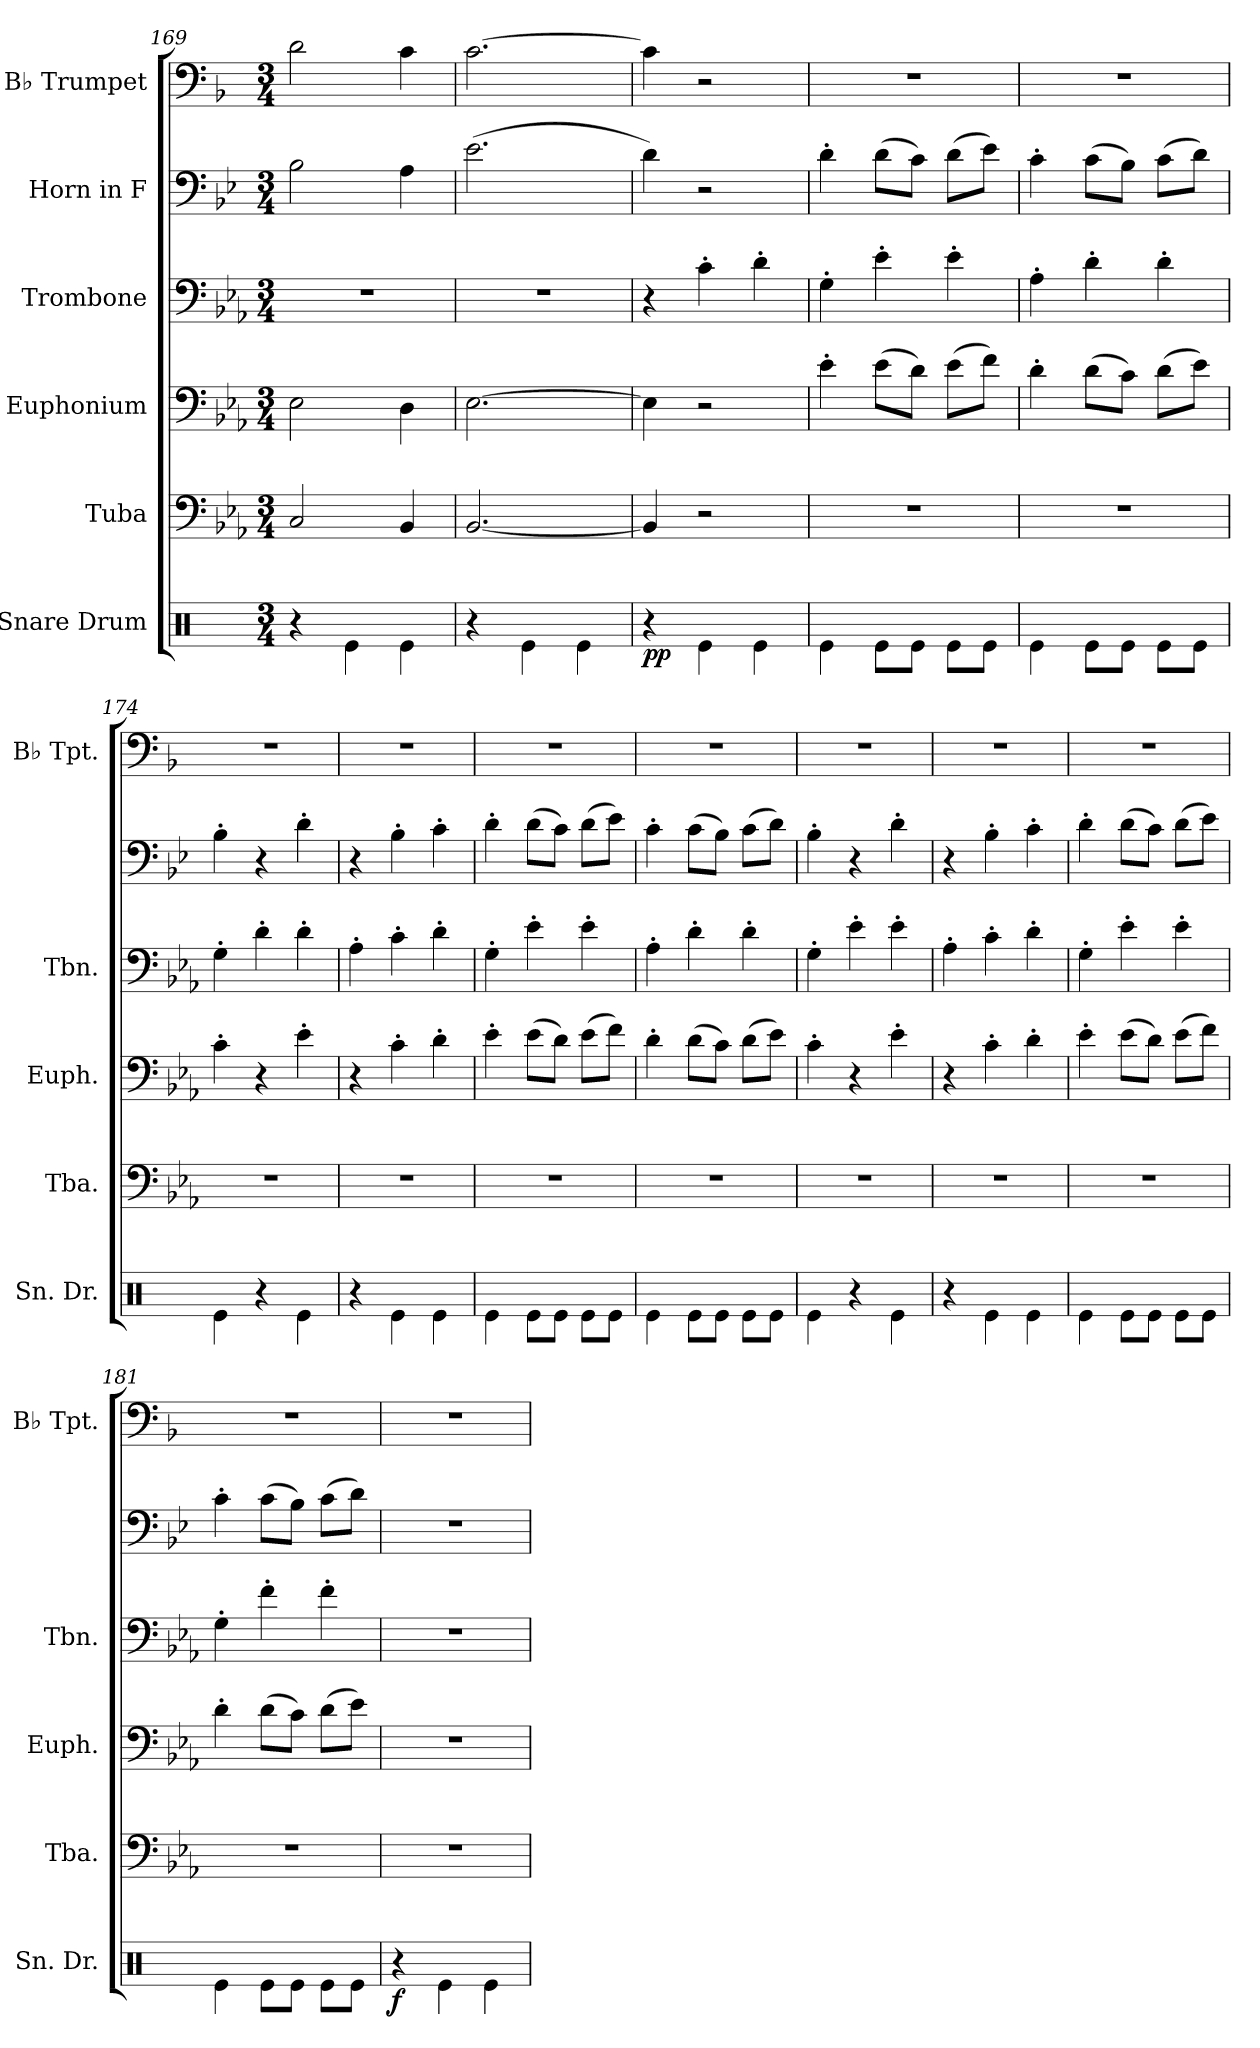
**kern	**dynam	**kern	**kern	**kern	**kern	**kern
*part6	*part6	*part5	*part4	*part3	*part2	*part1
*staff6	*staff6	*staff5	*staff4	*staff3	*staff2	*staff1
*I"Snare Drum	*	*I"Tuba	*I"Euphonium	*I"Trombone	*I"Horn in F	*I"B♭ Trumpet
*I'Sn. Dr.	*	*I'Tba.	*I'Euph.	*I'Tbn.	*	*I'B♭ Tpt.
*clefX	*	*clefF4	*clefF4	*clefF4	*clefF4	*clefF4
*	*	*	*	*	*ITrd4c7	*ITrd1c2
*k[]	*	*k[b-e-a-]	*k[b-e-a-]	*k[b-e-a-]	*k[b-e-a-]	*k[b-e-a-]
*M3/4	*	*M3/4	*M3/4	*M3/4	*M3/4	*M3/4
=169	=169	=169	=169	=169	=169	=169
4r	.	2C/	2E-\	2.r	2E-\	2c\
4Re\	.	.	.	.	.	.
4Re\	.	4BB-/	4D\	.	4D\	4B-\
!!LO:PB:g=z
=170	=170	=170	=170	=170	=170	=170
4r	.	[2.BB-/	[2.E-\	2.r	(2.A-\	[2.B-\
4Re\	.	.	.	.	.	.
4Re\	.	.	.	.	.	.
=171	=171	=171	=171	=171	=171	=171
!	!LO:DY:b	!	!	!	!	!
4r	pp	4BB-/]	4E-\]	4r	4G\)	4B-\]
4Re\	.	2r	2r	4c'\	2r	2r
4Re\	.	.	.	4d'\	.	.
=172	=172	=172	=172	=172	=172	=172
4Re\	.	2.r	4e-'\	4G'\	4G'\	2.r
8Re\L	.	.	(8e-\L	4e-'\	(8G\L	.
8Re\J	.	.	8d\J)	.	8F\J)	.
8Re\L	.	.	(8e-\L	4e-'\	(8G\L	.
8Re\J	.	.	8f\J)	.	8A-\J)	.
=173	=173	=173	=173	=173	=173	=173
4Re\	.	2.r	4d'\	4A-'\	4F'\	2.r
8Re\L	.	.	(8d\L	4d'\	(8F\L	.
8Re\J	.	.	8c\J)	.	8E-\J)	.
8Re\L	.	.	(8d\L	4d'\	(8F\L	.
8Re\J	.	.	8e-\J)	.	8G\J)	.
=174	=174	=174	=174	=174	=174	=174
4Re\	.	2.r	4c'\	4G'\	4E-'\	2.r
4r	.	.	4r	4d'\	4r	.
4Re\	.	.	4e-'\	4d'\	4G'\	.
=175	=175	=175	=175	=175	=175	=175
4r	.	2.r	4r	4A-'\	4r	2.r
4Re\	.	.	4c'\	4c'\	4E-'\	.
4Re\	.	.	4d'\	4d'\	4F'\	.
=176	=176	=176	=176	=176	=176	=176
4Re\	.	2.r	4e-'\	4G'\	4G'\	2.r
8Re\L	.	.	(8e-\L	4e-'\	(8G\L	.
8Re\J	.	.	8d\J)	.	8F\J)	.
8Re\L	.	.	(8e-\L	4e-'\	(8G\L	.
8Re\J	.	.	8f\J)	.	8A-\J)	.
!!LO:LB:g=z
=177	=177	=177	=177	=177	=177	=177
4Re\	.	2.r	4d'\	4A-'\	4F'\	2.r
8Re\L	.	.	(8d\L	4d'\	(8F\L	.
8Re\J	.	.	8c\J)	.	8E-\J)	.
8Re\L	.	.	(8d\L	4d'\	(8F\L	.
8Re\J	.	.	8e-\J)	.	8G\J)	.
=178	=178	=178	=178	=178	=178	=178
4Re\	.	2.r	4c'\	4G'\	4E-'\	2.r
4r	.	.	4r	4e-'\	4r	.
4Re\	.	.	4e-'\	4e-'\	4G'\	.
=179	=179	=179	=179	=179	=179	=179
4r	.	2.r	4r	4A-'\	4r	2.r
4Re\	.	.	4c'\	4c'\	4E-'\	.
4Re\	.	.	4d'\	4d'\	4F'\	.
=180	=180	=180	=180	=180	=180	=180
4Re\	.	2.r	4e-'\	4G'\	4G'\	2.r
8Re\L	.	.	(8e-\L	4e-'\	(8G\L	.
8Re\J	.	.	8d\J)	.	8F\J)	.
8Re\L	.	.	(8e-\L	4e-'\	(8G\L	.
8Re\J	.	.	8f\J)	.	8A-\J)	.
=181	=181	=181	=181	=181	=181	=181
4Re\	.	2.r	4d'\	4G'\	4F'\	2.r
8Re\L	.	.	(8d\L	4f'\	(8F\L	.
8Re\J	.	.	8c\J)	.	8E-\J)	.
8Re\L	.	.	(8d\L	4f'\	(8F\L	.
8Re\J	.	.	8e-\J)	.	8G\J)	.
=182	=182	=182	=182	=182	=182	=182
!	!LO:DY:b	!	!	!	!	!
4r	f	2.r	2.r	2.r	2.r	2.r
4Re\	.	.	.	.	.	.
4Re\	.	.	.	.	.	.
=	=	=	=	=	=	=
*-	*-	*-	*-	*-	*-	*-
